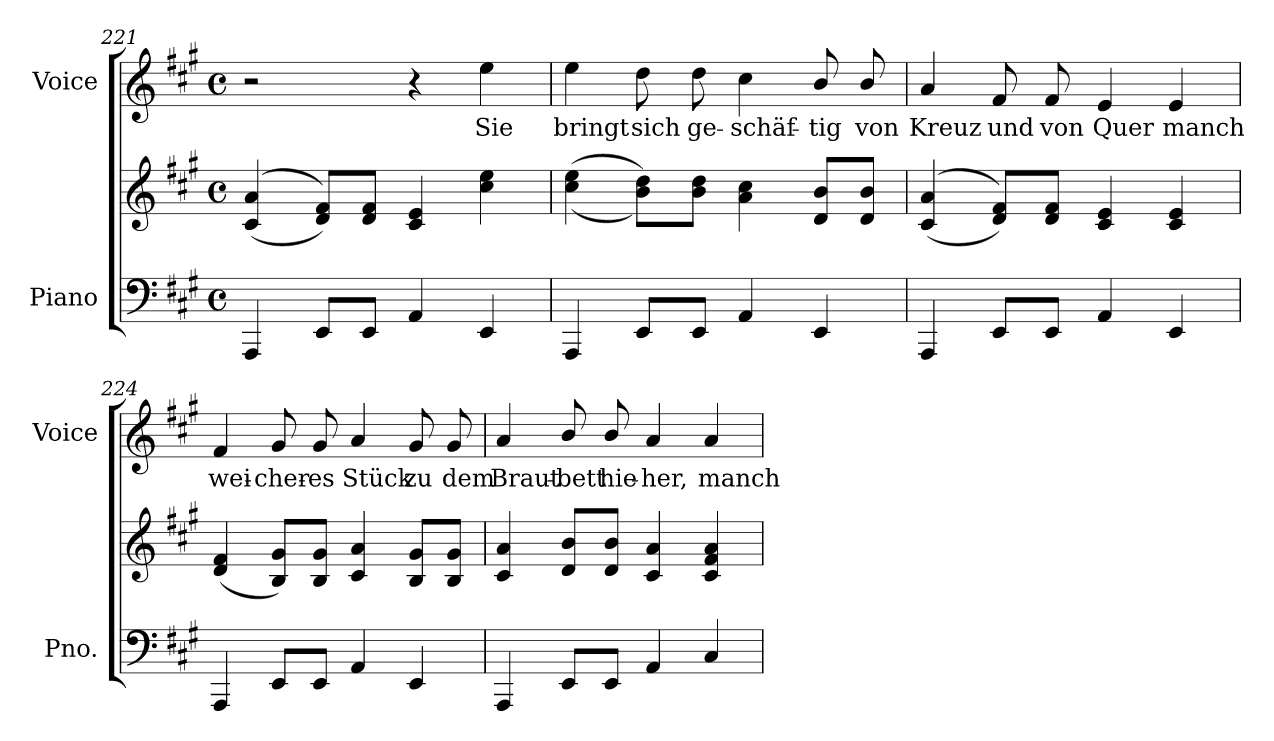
**kern	**kern	**kern	**text
*part2	*part2	*part1	*part1
*staff3	*staff2	*staff1	*staff1
*I"Piano	*	*I"Voice	*
*I'Pno.	*	*I'Voice	*
*clefF4	*clefG2	*clefG2	*
*k[f#c#g#]	*k[f#c#g#]	*k[f#c#g#]	*
*A:	*A:	*A:	*
*M4/4	*M4/4	*M4/4	*
*met(c)	*met(c)	*met(c)	*
=221	=221	=221	=221
4AAAi/	((4c#i/ 4ai	2r	.
8EEi/L	8di/ 8f#iL))	.	.
8EEi/J	8di/ 8f#iJ	.	.
4AAi/	4c#i/ 4ei	4r	.
!	!	!	!LO:LY:b:color=#000000
4EEi/	4cc#i\ 4eei	4eei\	Sie
=222	=222	=222	=222
!	!	!	!LO:LY:b:color=#000000
4AAAi/	((4cc#i\ 4eei	4eei\	bringt
!	!	!	!LO:LY:b:color=#000000
8EEi/L	8bi\ 8ddiL))	8ddi\	sich
!	!	!	!LO:LY:b:color=#000000
8EEi/J	8bi\ 8ddiJ	8ddi\	ge-
!	!	!	!LO:LY:b:color=#000000
4AAi/	4ai\ 4cc#i	4cc#i\	-schäf-
!	!	!	!LO:LY:b:color=#000000
4EEi/	8di/ 8biL	8bi/	-tig
!	!	!	!LO:LY:b:color=#000000
.	8di/ 8biJ	8bi/	von
=223	=223	=223	=223
!	!	!	!LO:LY:b:color=#000000
4AAAi/	((4c#i/ 4ai	4ai/	Kreuz
!	!	!	!LO:LY:b:color=#000000
8EEi/L	8di/ 8f#iL))	8f#i/	und
!	!	!	!LO:LY:b:color=#000000
8EEi/J	8di/ 8f#iJ	8f#i/	von
!	!	!	!LO:LY:b:color=#000000
4AAi/	4c#i/ 4ei	4ei/	Quer
!	!	!	!LO:LY:b:color=#000000
4EEi/	4c#i/ 4ei	4ei/	manch
!!LO:LB:g=z
=224	=224	=224	=224
!	!	!	!LO:LY:b:color=#000000
4AAAi/	(4di/ 4f#i	4f#i/	wei-
!	!	!	!LO:LY:b:color=#000000
8EEi/L	8Bi/ 8g#iL)	8g#i/	-cher-
!	!	!	!LO:LY:b:color=#000000
8EEi/J	8Bi/ 8g#iJ	8g#i/	-es
!	!	!	!LO:LY:b:color=#000000
4AAi/	4c#i/ 4ai	4ai/	Stück
!	!	!	!LO:LY:b:color=#000000
4EEi/	8Bi/ 8g#iL	8g#i/	zu
!	!	!	!LO:LY:b:color=#000000
.	8Bi/ 8g#iJ	8g#i/	dem
=225	=225	=225	=225
!	!	!	!LO:LY:b:color=#000000
4AAAi/	4c#i/ 4ai	4ai/	Braut-
!	!	!	!LO:LY:b:color=#000000
8EEi/L	8di/ 8biL	8bi/	-bett
!	!	!	!LO:LY:b:color=#000000
8EEi/J	8di/ 8biJ	8bi/	hie-
!	!	!	!LO:LY:b:color=#000000
4AAi/	4c#i/ 4ai	4ai/	-her,
!	!	!	!LO:LY:b:color=#000000
4C#i/	4c#i/ 4f#i 4ai	4ai/	manch
=	=	=	=
*-	*-	*-	*-
